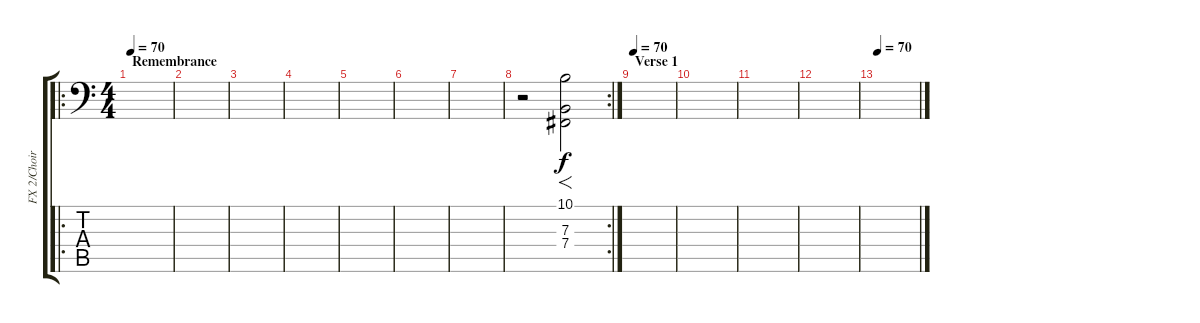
\track ("FX 2/Choir 2" "FX 2/Choir") {instrument reversecymbal}
\staff {score tabs}
\tuning (Db3 Ab2 E2 B1 Gb1 B0) {hide}
\ro
\ts (4 4)
\section ("" "Remembrance ")
\tempo 70
\clef f4
\ks c
|
|
|
|
|
|
|
\rc 2
r.2 (10.1 7.3 7.4).2{f} |
\section ("" "Verse 1")
\tempo 70
|
|
|
|
\tempo 70
